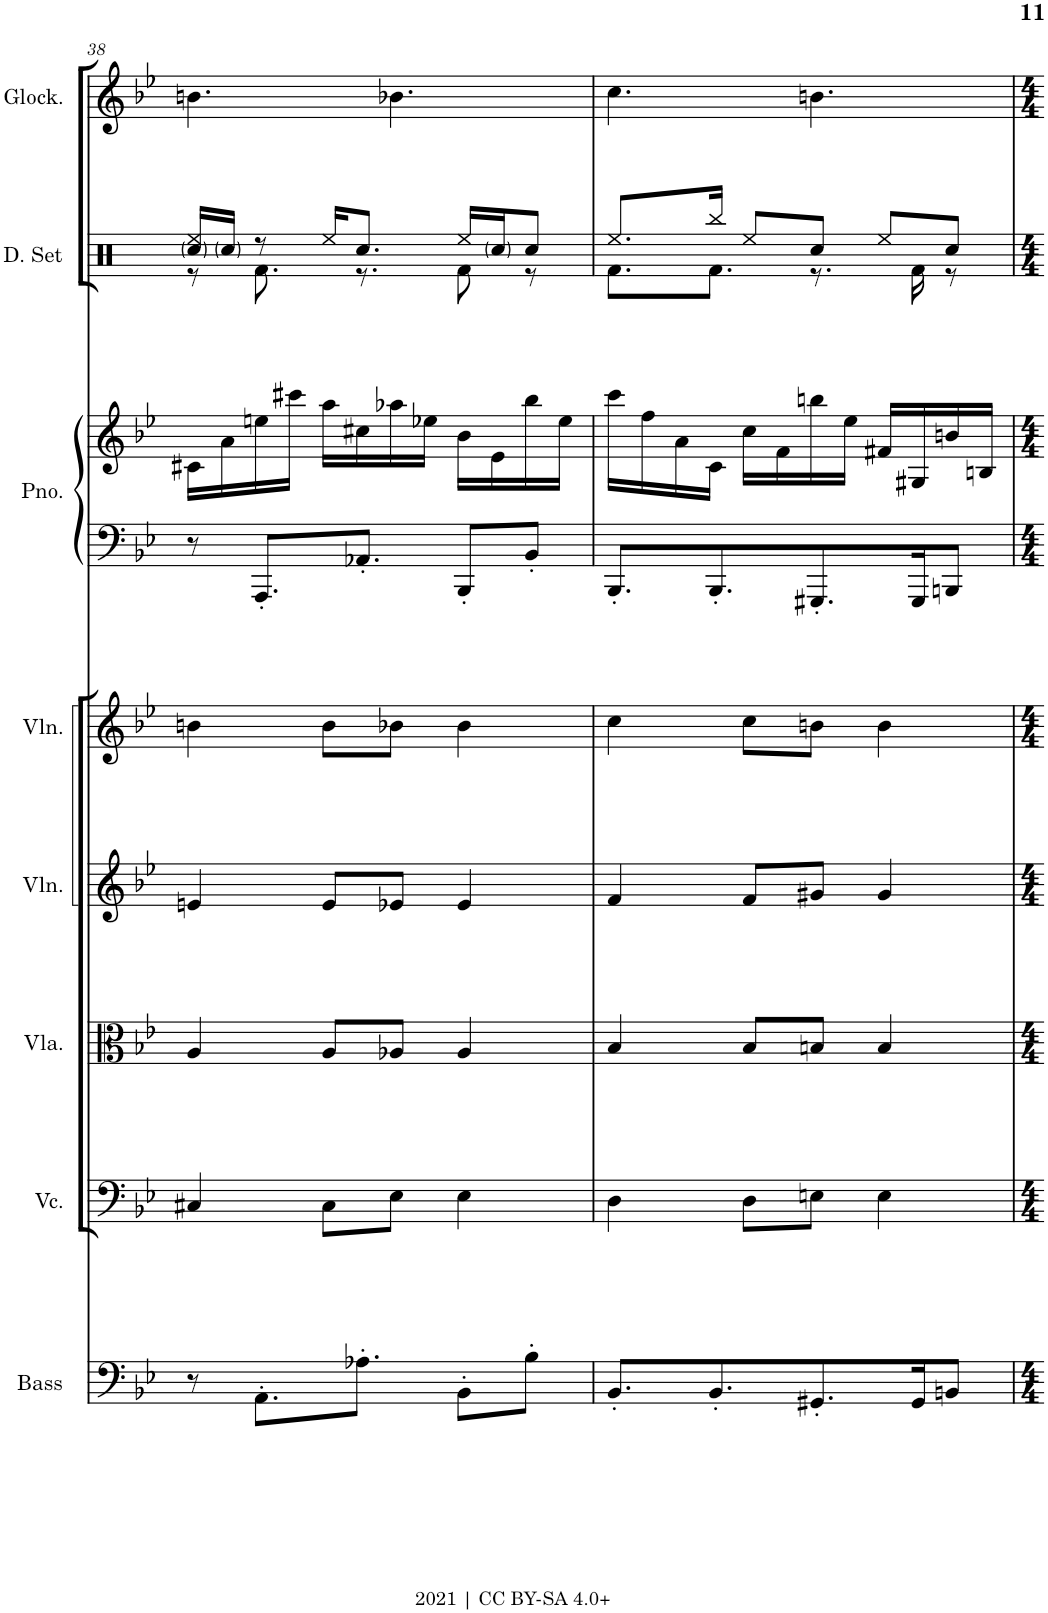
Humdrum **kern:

**kern	**kern	**kern	**kern	**kern	**kern	**kern	**kern
*part7	*part6	*part5	*part4	*part3	*part2	*part2	*part1
*staff8	*staff7	*staff6	*staff5	*staff4	*staff3	*staff2	*staff1
*I"Acoustic Bass	*I"Violoncello	*I"Viola	*I"Violin	*I"Violin	*I"Piano	*	*I"Glockenspiel
*I'Bass	*I'Vc.	*I'Vla.	*I'Vln.	*I'Vln.	*I'Pno.	*	*I'Glock.
!!LO:PB:g=z
*clefF4	*clefF4	*clefC3	*clefG2	*clefG2	*clefF4	*clefG2	*clefG2
*Trd7c12	*	*	*	*	*	*	*Trd-14c-24
*k[b-e-]	*k[b-e-]	*k[b-e-]	*k[b-e-]	*k[b-e-]	*k[b-e-]	*k[b-e-]	*k[b-e-]
*M3/4	*M3/4	*M3/4	*M3/4	*M3/4	*M3/4	*M3/4	*M3/4
=38	=38	=38	=38	=38	=38	=38	=38
8r	4C#X/	4A/	4en/	4bn\	8r	16c#X\LL	4.bn\
.	.	.	.	.	.	16a\	.
8.AA'\L	.	.	.	.	8.AAA'/L	16een\	.
.	.	.	.	.	.	16ccc#X\JJ	.
.	8C#\L	8A/L	8e/L	8b\L	.	16aa\LL	.
8.A-X'\J	.	.	.	.	8.AA-X'/J	16cc#X\	.
.	8E-\J	8A-X/J	8e-X/J	8b-X\J	.	16aa-X\	4.b-X\
.	.	.	.	.	.	16ee-X\JJ	.
8BB-'\L	4E-\	4A-/	4e-/	4b-\	8BBB-'/L	16b-\LL	.
.	.	.	.	.	.	16e-\	.
8B-'\J	.	.	.	.	8BB-'/J	16bb-\	.
.	.	.	.	.	.	16ee-\JJ	.
=39	=39	=39	=39	=39	=39	=39	=39
8.BB-'/L	4D\	4B-/	4f/	4cc\	8.BBB-'/L	16ccc\LL	4.cc\
.	.	.	.	.	.	16ff\	.
.	.	.	.	.	.	16a\	.
8.BB-'/	.	.	.	.	8.BBB-'/	16c\JJ	.
.	8D\L	8B-/L	8f/L	8cc\L	.	16cc\LL	.
.	.	.	.	.	.	16f\	.
8.GG#X'/	8En\J	8Bn/J	8g#X/J	8bn\J	8.GGG#X'/	16bbn\	4.bn\
.	.	.	.	.	.	16ee-\JJ	.
.	4E\	4B/	4g#/	4b\	.	16f#X/LL	.
16GG#/K	.	.	.	.	16GGG#/K	16G#X/	.
8BBn/J	.	.	.	.	8BBBn/J	16bn/	.
.	.	.	.	.	.	16Bn/JJ	.
=	=	=	=	=	=	=	=
*-	*-	*-	*-	*-	*-	*-	*-
